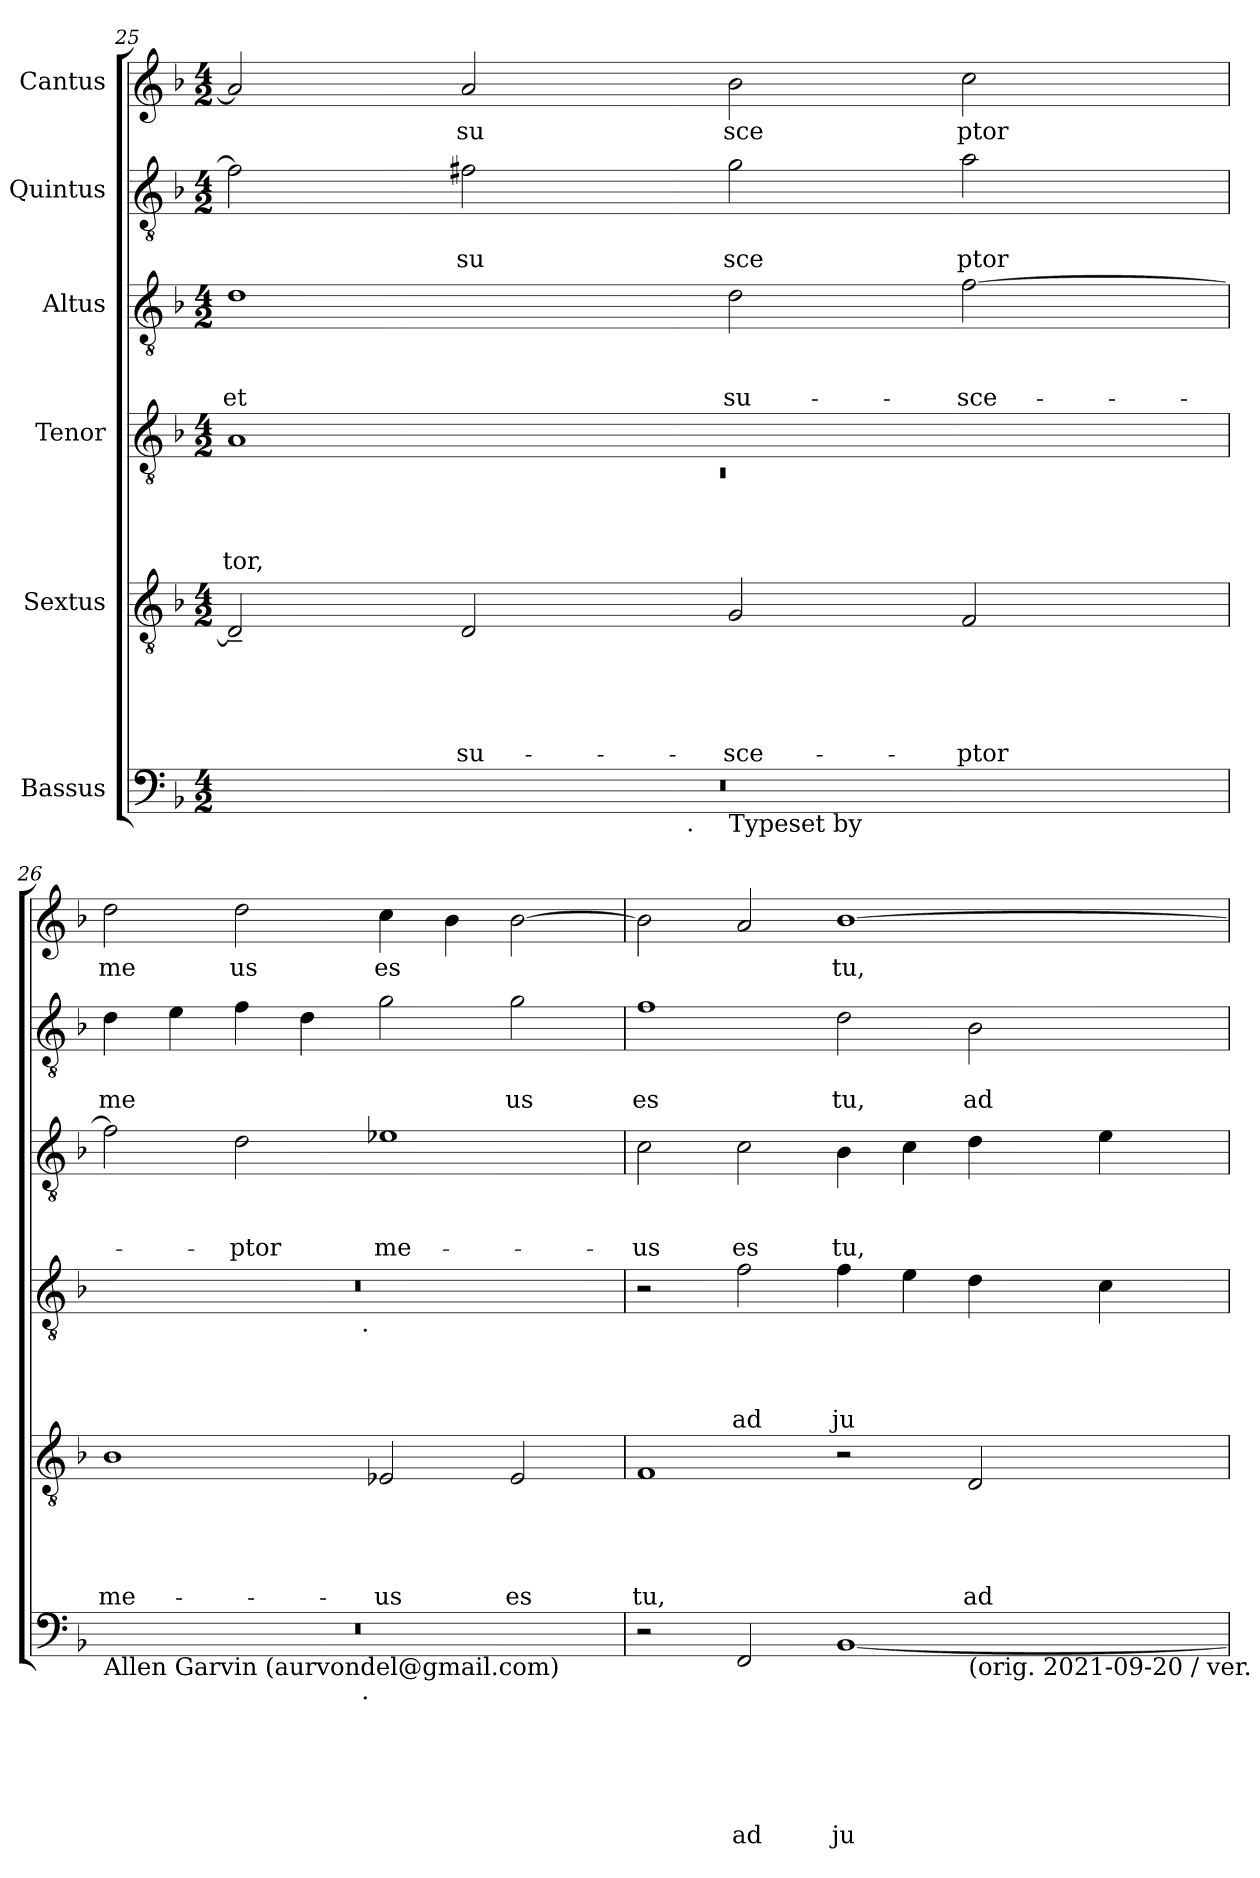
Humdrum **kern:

**kern	**text	**text	**text	**text	**text	**text	**kern	**text	**text	**text	**text	**text	**kern	**text	**text	**text	**text	**kern	**text	**text	**text	**kern	**text	**text	**kern	**text
*part6	*part6	*part6	*part6	*part6	*part6	*part6	*part5	*part5	*part5	*part5	*part5	*part5	*part4	*part4	*part4	*part4	*part4	*part3	*part3	*part3	*part3	*part2	*part2	*part2	*part1	*part1
*staff6	*staff6	*staff6	*staff6	*staff6	*staff6	*staff6	*staff5	*staff5	*staff5	*staff5	*staff5	*staff5	*staff4	*staff4	*staff4	*staff4	*staff4	*staff3	*staff3	*staff3	*staff3	*staff2	*staff2	*staff2	*staff1	*staff1
*I"Bassus	*	*	*	*	*	*	*I"Sextus	*	*	*	*	*	*I"Tenor	*	*	*	*	*I"Altus	*	*	*	*I"Quintus	*	*	*I"Cantus	*
!!LO:LB:g=z
*clefF4	*	*	*	*	*	*	*clefGv2	*	*	*	*	*	*clefGv2	*	*	*	*	*clefGv2	*	*	*	*clefGv2	*	*	*clefG2	*
*ITrd-3c-5	*	*	*	*	*	*	*ITrd-3c-5	*	*	*	*	*	*ITrd-3c-5	*	*	*	*	*ITrd-3c-5	*	*	*	*ITrd-3c-5	*	*	*	*
*k[b-e-]	*	*	*	*	*	*	*k[b-e-]	*	*	*	*	*	*k[b-e-]	*	*	*	*	*k[b-e-]	*	*	*	*k[b-e-]	*	*	*k[b-]	*
*B-:	*	*	*	*	*	*	*B-:	*	*	*	*	*	*B-:	*	*	*	*	*B-:	*	*	*	*B-:	*	*	*F:	*
*M4/2	*	*	*	*	*	*	*M4/2	*	*	*	*	*	*M4/2	*	*	*	*	*M4/2	*	*	*	*M4/2	*	*	*M4/2	*
=25	=25	=25	=25	=25	=25	=25	=25	=25	=25	=25	=25	=25	=25	=25	=25	=25	=25	=25	=25	=25	=25	=25	=25	=25	=25	=25
*	*	*	*	*	*	*	*	*	*	*	*	*	*^	*	*	*	*	*	*	*	*	*	*	*	*	*
!	!	!	!	!	!	!	!	!	!	!	!	!	!	!LO:N:vis=1	!	!	!	!LO:LY:b	!	!	!	!LO:LY:b	!	!	!	!	!
*^	*	*	*	*	*	*	*	*	*	*	*	*	*	*	*	*	*	*	*	*	*	*	*	*	*	*	*
*	*^	*	*	*	*	*	*	*	*	*	*	*	*	*	*	*	*	*	*	*	*	*	*	*	*	*	*	*
0r	2ryy	1ryy	.	.	.	.	.	.	2G~</]	.	.	.	.	.	1d	0rC	.	.	.	-tor,	1g	.	.	et	2b\]	.	.	2a/]	.
!	!	!	!	!	!	!	!	!	!	!	!	!	!	!LO:LY:b	!	!	!	!	!	!	!	!	!	!	!	!	!LO:LY:b	!	!LO:LY:b
.	4...ryy	.	.	.	.	.	.	.	2G/	.	.	.	.	su-	.	.	.	.	.	.	.	.	.	.	2bn\	.	su	2a/	su
!	!LO:TX:b:t=.	!	!	!	!	!	!	!	!	!	!	!	!	!	!	!	!	!	!	!	!	!	!	!	!	!	!	!	!
.	1ryy	.	.	.	.	.	.	.	.	.	.	.	.	.	.	.	.	.	.	.	.	.	.	.	.	.	.	.	.
!	!	!LO:TX:b:t=Typeset by	!	!	!	!	!	!	!	!	!	!	!	!	!	!	!	!	!	!	!	!	!	!	!	!	!	!	!
!	!	!	!	!	!	!	!	!	!	!	!	!	!	!LO:LY:b	!	!	!	!	!	!	!	!	!	!LO:LY:b	!	!	!LO:LY:b	!	!LO:LY:b
.	.	1ryy	.	.	.	.	.	.	2c/	.	.	.	.	-sce-	1ryy	.	.	.	.	.	2g\	.	.	su-	2cc\	.	sce	2b-\	sce
!	!	!	!	!	!	!	!	!	!	!	!	!	!	!LO:LY:b	!	!	!	!	!	!	!	!	!	!LO:LY:b	!	!	!LO:LY:b	!	!LO:LY:b
.	.	.	.	.	.	.	.	.	2B-/	.	.	.	.	-ptor	.	.	.	.	.	.	[>2b-\	.	.	-sce-	2dd\	.	ptor	2cc\	ptor
.	32ryy	.	.	.	.	.	.	.	.	.	.	.	.	.	.	.	.	.	.	.	.	.	.	.	.	.	.	.	.
=26	=26	=26	=26	=26	=26	=26	=26	=26	=26	=26	=26	=26	=26	=26	=26	=26	=26	=26	=26	=26	=26	=26	=26	=26	=26	=26	=26	=26	=26
!LO:TX:b:t=Allen Garvin (aurvondel@gmail.com)	!	!	!	!	!	!	!	!	!	!	!	!	!	!	!	!	!	!	!	!	!	!	!	!	!	!	!	!	!
!	!	!	!	!	!	!	!	!	!	!	!	!	!	!LO:LY:b	!	!	!	!	!	!	!	!	!	!	!	!	!LO:LY:b	!	!LO:LY:b
*	*v	*v	*	*	*	*	*	*	*	*	*	*	*	*	*	*	*	*	*	*	*	*	*	*	*	*	*	*	*
0r	2ryy	.	.	.	.	.	.	1e-	.	.	.	.	me-	0r	2ryy	.	.	.	.	2b-\]	.	.	.	4g\	.	me	2dd\	me
.	.	.	.	.	.	.	.	.	.	.	.	.	.	.	.	.	.	.	.	.	.	.	.	4a\	.	.	.	.
!	!	!	!	!	!	!	!	!	!	!	!	!	!	!	!	!	!	!	!	!	!	!	!LO:LY:b	!	!	!	!	!LO:LY:b
.	4...ryy	.	.	.	.	.	.	.	.	.	.	.	.	.	4...ryy	.	.	.	.	2g\	.	.	-ptor	4b-\	.	.	2dd\	us
.	.	.	.	.	.	.	.	.	.	.	.	.	.	.	.	.	.	.	.	.	.	.	.	4g\	.	.	.	.
!	!	!	!	!	!	!	!	!	!	!	!	!	!	!	!LO:TX:b:t=.	!	!	!	!	!	!	!	!	!	!	!	!	!
!	!LO:TX:b:t=.	!	!	!	!	!	!	!	!	!	!	!	!	!	!	!	!	!	!	!	!	!	!	!	!	!	!	!
.	1ryy	.	.	.	.	.	.	.	.	.	.	.	.	.	1ryy	.	.	.	.	.	.	.	.	.	.	.	.	.
!	!	!	!	!	!	!	!	!	!	!	!	!	!LO:LY:b	!	!	!	!	!	!	!	!	!	!LO:LY:b	!	!	!	!	!LO:LY:b
.	.	.	.	.	.	.	.	2A-X/	.	.	.	.	-us	.	.	.	.	.	.	1a-X	.	.	me-	2cc\	.	.	4cc\	es
.	.	.	.	.	.	.	.	.	.	.	.	.	.	.	.	.	.	.	.	.	.	.	.	.	.	.	4b-\	.
!	!	!	!	!	!	!	!	!	!	!	!	!	!LO:LY:b	!	!	!	!	!	!	!	!	!	!	!	!	!LO:LY:b	!	!
.	.	.	.	.	.	.	.	2A-/	.	.	.	.	es	.	.	.	.	.	.	.	.	.	.	2cc\	.	us	[>2b-\	.
.	32ryy	.	.	.	.	.	.	.	.	.	.	.	.	.	32ryy	.	.	.	.	.	.	.	.	.	.	.	.	.
=27	=27	=27	=27	=27	=27	=27	=27	=27	=27	=27	=27	=27	=27	=27	=27	=27	=27	=27	=27	=27	=27	=27	=27	=27	=27	=27	=27	=27
!	!	!	!	!	!	!	!	!	!	!	!	!	!LO:LY:b	!	!	!	!	!	!	!	!	!	!LO:LY:b	!	!	!LO:LY:b	!	!
*	*	*	*	*	*	*	*	*	*	*	*	*	*	*v	*v	*	*	*	*	*	*	*	*	*	*	*	*	*
2r	1.ryy	.	.	.	.	.	.	1B-	.	.	.	.	tu,	2r	.	.	.	.	2f\	.	.	-us	1b-	.	es	2b-\]	.
!	!	!	!	!	!	!	!LO:LY:b	!	!	!	!	!	!	!	!	!	!	!LO:LY:b	!	!	!	!LO:LY:b	!	!	!	!	!
2BB-/	.	.	.	.	.	.	ad	.	.	.	.	.	.	2b-\	.	.	.	ad	2f\	.	.	es	.	.	.	2a/	.
!	!	!	!	!	!	!	!LO:LY:b	!	!	!	!	!	!	!	!	!	!	!LO:LY:b	!	!	!	!LO:LY:b	!	!	!LO:LY:b	!	!LO:LY:b
[<1E-	.	.	.	.	.	.	ju	2r	.	.	.	.	.	4b-\	.	.	.	ju	4e-\	.	.	tu,	2g\	.	tu,	[>1b-	tu,
.	.	.	.	.	.	.	.	.	.	.	.	.	.	4a\	.	.	.	.	4f\	.	.	.	.	.	.	.	.
!	!LO:TX:b:t=(orig. 2021-09-20 / ver.	!	!	!	!	!	!	!	!	!	!	!	!	!	!	!	!	!	!	!	!	!	!	!	!	!	!
!	!	!	!	!	!	!	!	!	!	!	!	!	!LO:LY:b	!	!	!	!	!	!	!	!	!	!	!	!LO:LY:b	!	!
.	2ryy	.	.	.	.	.	.	2G/	.	.	.	.	ad-	4g\	.	.	.	.	4g\	.	.	.	2e-\	.	ad	.	.
.	.	.	.	.	.	.	.	.	.	.	.	.	.	4f\	.	.	.	.	4a\	.	.	.	.	.	.	.	.
*v	*v	*	*	*	*	*	*	*	*	*	*	*	*	*	*	*	*	*	*	*	*	*	*	*	*	*	*
=	=	=	=	=	=	=	=	=	=	=	=	=	=	=	=	=	=	=	=	=	=	=	=	=	=	=
*-	*-	*-	*-	*-	*-	*-	*-	*-	*-	*-	*-	*-	*-	*-	*-	*-	*-	*-	*-	*-	*-	*-	*-	*-	*-	*-
